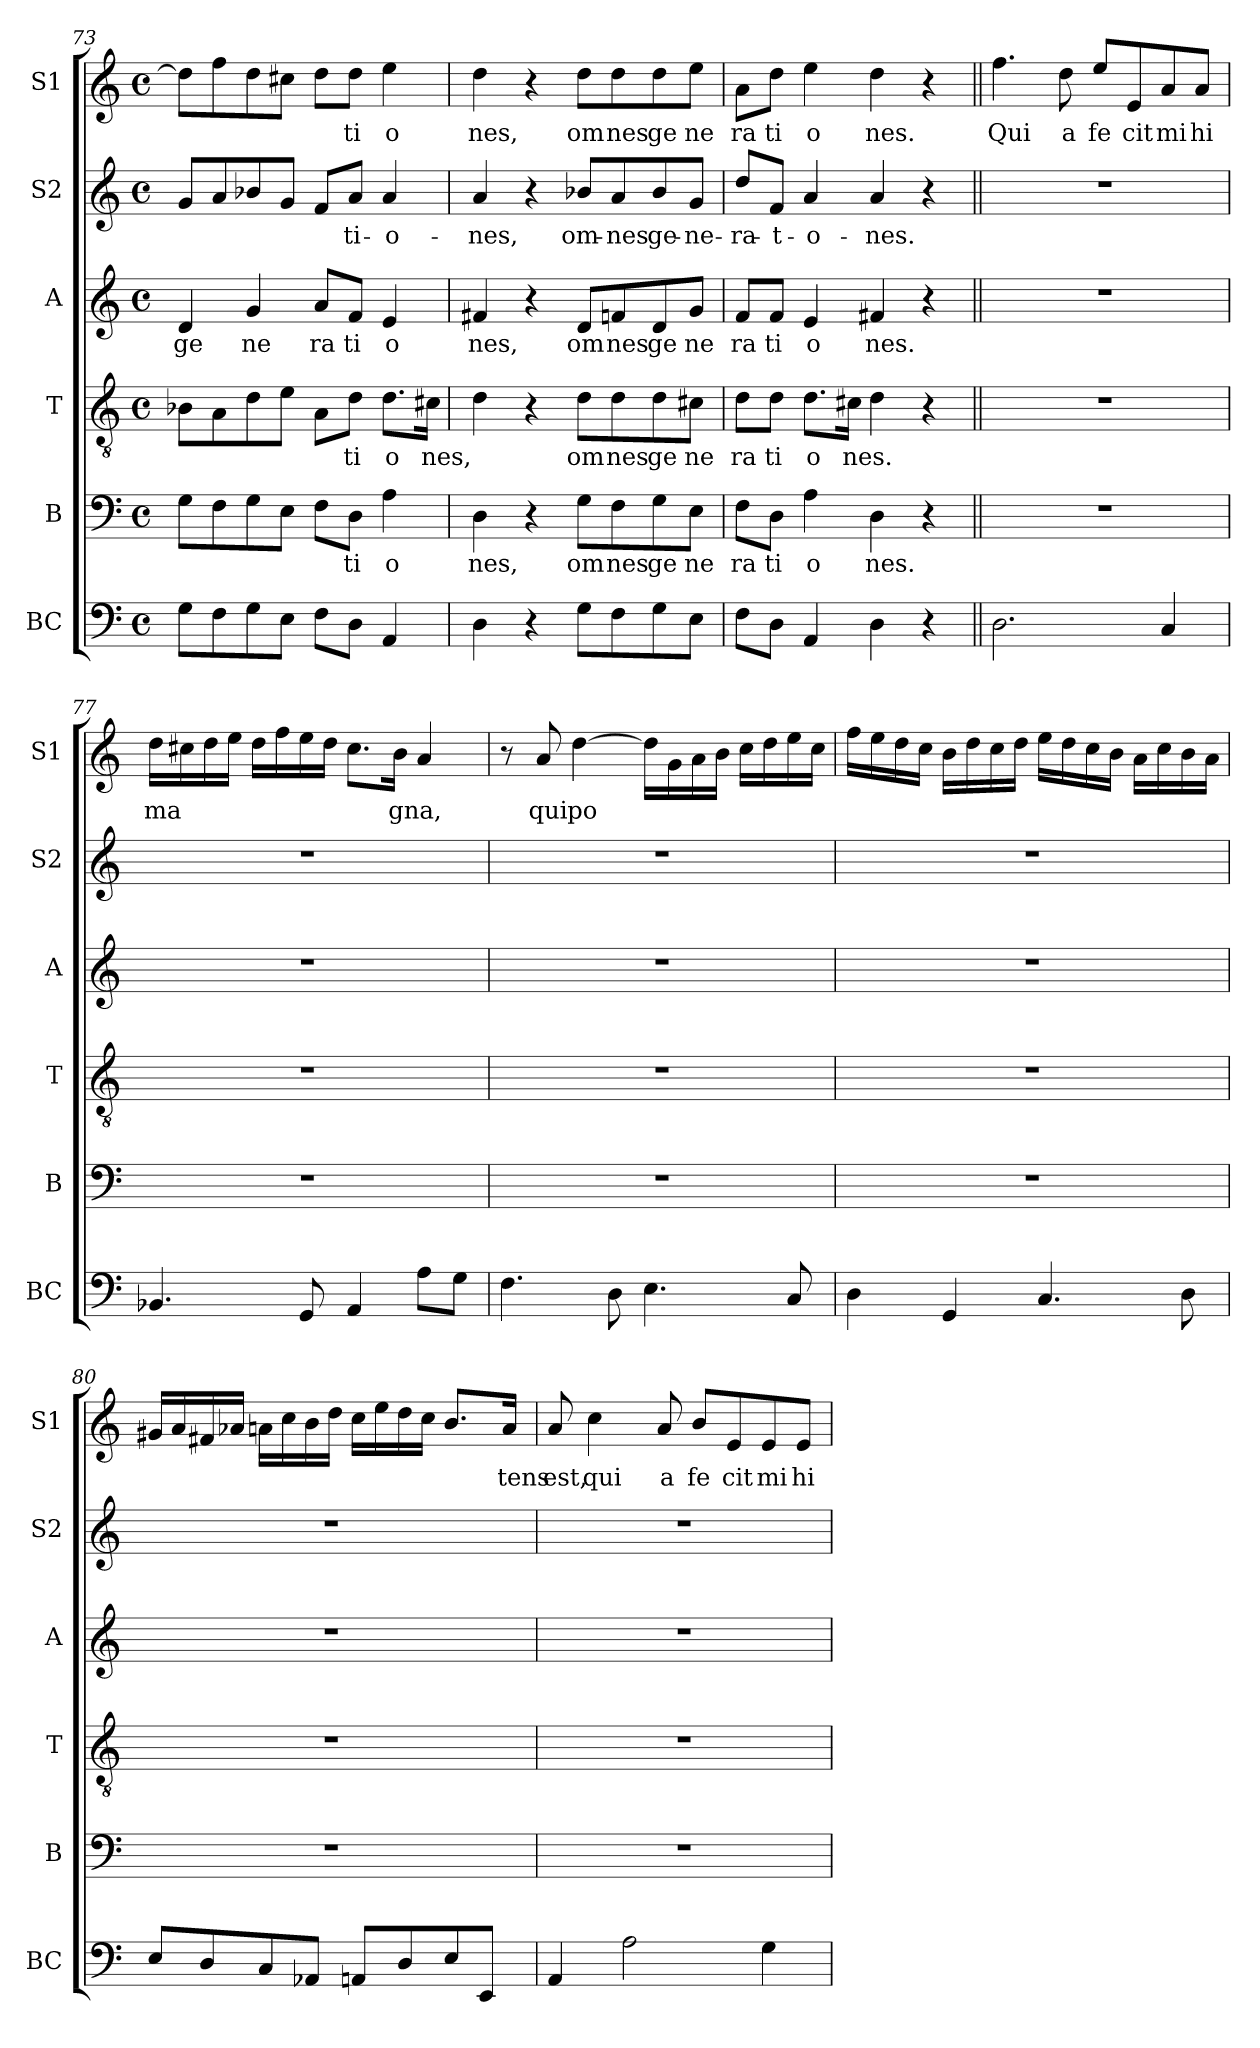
**kern	**kern	**text	**kern	**text	**kern	**text	**kern	**text	**kern	**text
*part6	*part5	*part5	*part4	*part4	*part3	*part3	*part2	*part2	*part1	*part1
*staff6	*staff5	*staff5	*staff4	*staff4	*staff3	*staff3	*staff2	*staff2	*staff1	*staff1
*I"BC	*I"B	*	*I"T	*	*I"A	*	*I"S2	*	*I"S1	*
*I'BC	*I'B	*	*I'T	*	*I'A	*	*I'S2	*	*I'S1	*
!!LO:PB:g=z
*clefF4	*clefF4	*	*clefGv2	*	*clefG2	*	*clefG2	*	*clefG2	*
*k[]	*k[]	*	*k[]	*	*k[]	*	*k[]	*	*k[]	*
*M4/4	*M4/4	*	*M4/4	*	*M4/4	*	*M4/4	*	*M4/4	*
*met(c)	*met(c)	*	*met(c)	*	*met(c)	*	*met(c)	*	*met(c)	*
=73	=73	=73	=73	=73	=73	=73	=73	=73	=73	=73
!	!	!	!	!	!	!LO:LY:b	!	!	!	!
8G\L	8G\L	.	8B-X\L	.	4d/	ge	8g/L	.	8dd\L]	.
8F\	8F\	.	8A\	.	.	.	8a/	.	8ff\	.
!	!	!	!	!	!	!LO:LY:b	!	!	!	!
8G\	8G\	.	8d\	.	4g/	ne	8b-X/	.	8dd\	.
8E\J	8E\J	.	8e\J	.	.	.	8g/J	.	8cc#X\J	.
!	!	!	!	!	!	!LO:LY:b	!	!	!	!
8F\L	8F\L	.	8A\L	.	8a/L	ra	8f/L	.	8dd\L	.
!	!	!LO:LY:b	!	!LO:LY:b	!	!LO:LY:b	!	!LO:LY:b	!	!LO:LY:b
8D\J	8D\J	ti	8d\J	ti	8f/J	ti	8a/J	-ti-	8dd\J	ti
!	!	!LO:LY:b	!	!LO:LY:b	!	!LO:LY:b	!	!LO:LY:b	!	!LO:LY:b
4AA/	4A\	o	8.d\L	o	4e/	o	4a/	-o-	4ee\	o
!	!	!	!	!LO:LY:b	!	!	!	!	!	!
.	.	.	16c#X\Jk	nes,	.	.	.	.	.	.
=74	=74	=74	=74	=74	=74	=74	=74	=74	=74	=74
!	!	!LO:LY:b	!	!	!	!LO:LY:b	!	!LO:LY:b	!	!LO:LY:b
4D\	4D\	nes,	4d\	.	4f#X/	nes,	4a/	-nes,	4dd\	nes,
4r	4r	.	4r	.	4r	.	4r	.	4r	.
!	!	!LO:LY:b	!	!LO:LY:b	!	!LO:LY:b	!	!LO:LY:b	!	!LO:LY:b
8G\L	8G\L	om	8d\L	om	8d/L	om	8b-X/L	om-	8dd\L	om
!	!	!LO:LY:b	!	!LO:LY:b	!	!LO:LY:b	!	!LO:LY:b	!	!LO:LY:b
8F\	8F\	nes	8d\	nes	8fn/	nes	8a/	-nes	8dd\	nes
!	!	!LO:LY:b	!	!LO:LY:b	!	!LO:LY:b	!	!LO:LY:b	!	!LO:LY:b
8G\	8G\	ge	8d\	ge	8d/	ge	8b-/	ge-	8dd\	ge
!	!	!LO:LY:b	!	!LO:LY:b	!	!LO:LY:b	!	!LO:LY:b	!	!LO:LY:b
8E\J	8E\J	ne	8c#X\J	ne	8g/J	ne	8g/J	-ne-	8ee\J	ne
=75	=75	=75	=75	=75	=75	=75	=75	=75	=75	=75
!	!	!LO:LY:b	!	!LO:LY:b	!	!LO:LY:b	!	!LO:LY:b	!	!LO:LY:b
8F\L	8F\L	ra	8d\L	ra	8f/L	ra	8dd/L	-ra-	8a\L	ra
!	!	!LO:LY:b	!	!LO:LY:b	!	!LO:LY:b	!	!LO:LY:b	!	!LO:LY:b
8D\J	8D\J	ti	8d\J	ti	8f/J	ti	8f/J	-t-	8dd\J	ti
!	!	!LO:LY:b	!	!LO:LY:b	!	!LO:LY:b	!	!LO:LY:b	!	!LO:LY:b
4AA/	4A\	o	8.d\L	o	4e/	o	4a/	-o-	4ee\	o
!	!	!	!	!LO:LY:b	!	!	!	!	!	!
.	.	.	16c#X\Jk	nes.	.	.	.	.	.	.
!	!	!LO:LY:b	!	!	!	!LO:LY:b	!	!LO:LY:b	!	!LO:LY:b
4D\	4D\	nes.	4d\	.	4f#X/	nes.	4a/	-nes.	4dd\	nes.
4r	4r	.	4r	.	4r	.	4r	.	4r	.
=76||	=76||	=76||	=76||	=76||	=76||	=76||	=76||	=76||	=76||	=76||
!	!	!	!	!	!	!	!	!	!	!LO:LY:b
2.D\	1r	.	1r	.	1r	.	1r	.	4.ff\	Qui
!	!	!	!	!	!	!	!	!	!	!LO:LY:b
.	.	.	.	.	.	.	.	.	8dd\	a
!	!	!	!	!	!	!	!	!	!	!LO:LY:b
.	.	.	.	.	.	.	.	.	8ee/L	fe
!	!	!	!	!	!	!	!	!	!	!LO:LY:b
.	.	.	.	.	.	.	.	.	8e/	cit
!	!	!	!	!	!	!	!	!	!	!LO:LY:b
4C/	.	.	.	.	.	.	.	.	8a/	mi
!	!	!	!	!	!	!	!	!	!	!LO:LY:b
.	.	.	.	.	.	.	.	.	8a/J	hi
=77	=77	=77	=77	=77	=77	=77	=77	=77	=77	=77
!	!	!	!	!	!	!	!	!	!	!LO:LY:b
4.BB-X/	1r	.	1r	.	1r	.	1r	.	16dd\LL	ma
.	.	.	.	.	.	.	.	.	16cc#i\	.
.	.	.	.	.	.	.	.	.	16dd\	.
.	.	.	.	.	.	.	.	.	16ee\JJ	.
.	.	.	.	.	.	.	.	.	16dd\LL	.
.	.	.	.	.	.	.	.	.	16ff\	.
8GG/	.	.	.	.	.	.	.	.	16ee\	.
.	.	.	.	.	.	.	.	.	16dd\JJ	.
4AA/	.	.	.	.	.	.	.	.	8.cc#\L	.
!	!	!	!	!	!	!	!	!	!	!LO:LY:b
.	.	.	.	.	.	.	.	.	16b\Jk	gna,
8A\L	.	.	.	.	.	.	.	.	4a/	.
8G\J	.	.	.	.	.	.	.	.	.	.
!!LO:LB:g=z
=78	=78	=78	=78	=78	=78	=78	=78	=78	=78	=78
4.F\	1r	.	1r	.	1r	.	1r	.	8r	.
!	!	!	!	!	!	!	!	!	!	!LO:LY:b
.	.	.	.	.	.	.	.	.	8a/	qui
!	!	!	!	!	!	!	!	!	!	!LO:LY:b
.	.	.	.	.	.	.	.	.	[4dd\	po
8D\	.	.	.	.	.	.	.	.	.	.
4.E\	.	.	.	.	.	.	.	.	16dd\LL]	.
.	.	.	.	.	.	.	.	.	16g\	.
.	.	.	.	.	.	.	.	.	16a\	.
.	.	.	.	.	.	.	.	.	16b\JJ	.
.	.	.	.	.	.	.	.	.	16cc\LL	.
.	.	.	.	.	.	.	.	.	16dd\	.
8C/	.	.	.	.	.	.	.	.	16ee\	.
.	.	.	.	.	.	.	.	.	16cc\JJ	.
=79	=79	=79	=79	=79	=79	=79	=79	=79	=79	=79
4D\	1r	.	1r	.	1r	.	1r	.	16ff\LL	.
.	.	.	.	.	.	.	.	.	16ee\	.
.	.	.	.	.	.	.	.	.	16dd\	.
.	.	.	.	.	.	.	.	.	16cc\JJ	.
4GG/	.	.	.	.	.	.	.	.	16b\LL	.
.	.	.	.	.	.	.	.	.	16dd\	.
.	.	.	.	.	.	.	.	.	16cc\	.
.	.	.	.	.	.	.	.	.	16dd\JJ	.
4.C/	.	.	.	.	.	.	.	.	16ee\LL	.
.	.	.	.	.	.	.	.	.	16dd\	.
.	.	.	.	.	.	.	.	.	16cc\	.
.	.	.	.	.	.	.	.	.	16b\JJ	.
.	.	.	.	.	.	.	.	.	16a\LL	.
.	.	.	.	.	.	.	.	.	16cc\	.
8D\	.	.	.	.	.	.	.	.	16b\	.
.	.	.	.	.	.	.	.	.	16a\JJ	.
=80	=80	=80	=80	=80	=80	=80	=80	=80	=80	=80
8E/L	1r	.	1r	.	1r	.	1r	.	16g#X/LL	.
.	.	.	.	.	.	.	.	.	16a/	.
8D/	.	.	.	.	.	.	.	.	16f#X/	.
.	.	.	.	.	.	.	.	.	16a-X/JJ	.
8C/	.	.	.	.	.	.	.	.	16an\LL	.
.	.	.	.	.	.	.	.	.	16cc\	.
8AA-X/J	.	.	.	.	.	.	.	.	16b\	.
.	.	.	.	.	.	.	.	.	16dd\JJ	.
8AAn/L	.	.	.	.	.	.	.	.	16cc\LL	.
.	.	.	.	.	.	.	.	.	16ee\	.
8D/	.	.	.	.	.	.	.	.	16dd\	.
.	.	.	.	.	.	.	.	.	16cc\JJ	.
8E/	.	.	.	.	.	.	.	.	8.b/L	.
8EE/J	.	.	.	.	.	.	.	.	.	.
!	!	!	!	!	!	!	!	!	!	!LO:LY:b
.	.	.	.	.	.	.	.	.	16a/Jk	tens
=81	=81	=81	=81	=81	=81	=81	=81	=81	=81	=81
!	!	!	!	!	!	!	!	!	!	!LO:LY:b
4AA/	1r	.	1r	.	1r	.	1r	.	8a/	est,
!	!	!	!	!	!	!	!	!	!	!LO:LY:b
.	.	.	.	.	.	.	.	.	4cc\	qui
2A\	.	.	.	.	.	.	.	.	.	.
!	!	!	!	!	!	!	!	!	!	!LO:LY:b
.	.	.	.	.	.	.	.	.	8a/	a
!	!	!	!	!	!	!	!	!	!	!LO:LY:b
.	.	.	.	.	.	.	.	.	8b/L	fe
!	!	!	!	!	!	!	!	!	!	!LO:LY:b
.	.	.	.	.	.	.	.	.	8e/	cit
!	!	!	!	!	!	!	!	!	!	!LO:LY:b
4G\	.	.	.	.	.	.	.	.	8e/	mi
!	!	!	!	!	!	!	!	!	!	!LO:LY:b
.	.	.	.	.	.	.	.	.	8e/J	hi
=	=	=	=	=	=	=	=	=	=	=
*-	*-	*-	*-	*-	*-	*-	*-	*-	*-	*-
